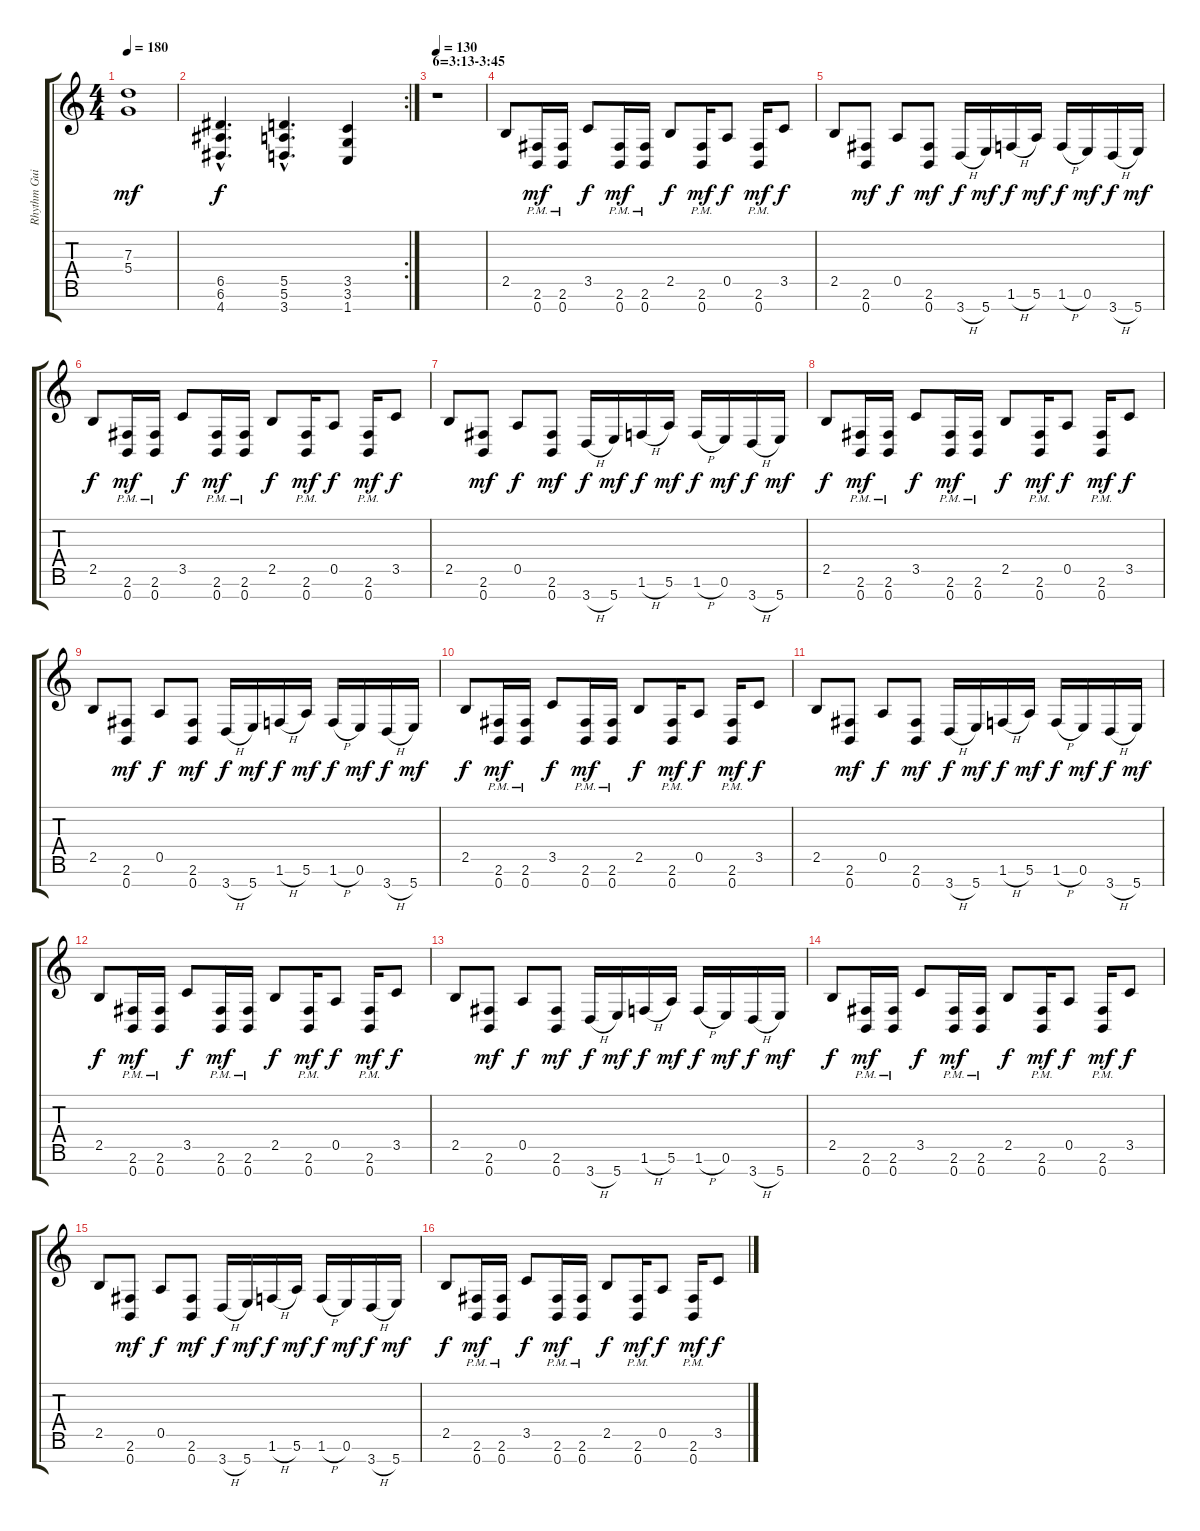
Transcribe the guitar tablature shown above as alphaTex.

\track ("Rhythm Guitar" "Rhythm Gui") {instrument distortionguitar}
\staff {score tabs}
\tuning (E4 B3 G3 D3 A2 E2 B1) {hide}
\ts (4 4)
\tempo 180
\clef g2
\ks c
(7.3 5.4).1{dy mf} |
\rc 2
(6.5{hac} 6.6{hac} 4.7{hac}).4{d dy f} (5.5{hac} 5.6{hac} 3.7{hac}).4{d} (3.5 3.6 1.7).4 |
\section ("" "6=3:13-3:45")
\tempo 130
r.1 |
2.5.8 (2.6{pm} 0.7{pm}).16{dy mf} (2.6{pm} 0.7{pm}).16 3.5.8{dy f} (2.6{pm} 0.7{pm}).16{dy mf} (2.6{pm} 0.7{pm}).16 2.5.8{dy f} (2.6{pm} 0.7{pm}).16{dy mf} 0.5.8{dy f} (2.6{pm} 0.7{pm}).16{dy mf} 3.5.8{dy f} |
2.5.8 (2.6 0.7).8{dy mf} 0.5.8{dy f} (2.6 0.7).8{dy mf} 3.7{h}.16{dy f} 5.7.16{dy mf} 1.6{h}.16{dy f} 5.6.16{dy mf} 1.6{h}.16{dy f} 0.6.16{dy mf} 3.7{h}.16{dy f} 5.7.16{dy mf} |
2.5.8{dy f} (2.6{pm} 0.7{pm}).16{dy mf} (2.6{pm} 0.7{pm}).16 3.5.8{dy f} (2.6{pm} 0.7{pm}).16{dy mf} (2.6{pm} 0.7{pm}).16 2.5.8{dy f} (2.6{pm} 0.7{pm}).16{dy mf} 0.5.8{dy f} (2.6{pm} 0.7{pm}).16{dy mf} 3.5.8{dy f} |
2.5.8 (2.6 0.7).8{dy mf} 0.5.8{dy f} (2.6 0.7).8{dy mf} 3.7{h}.16{dy f} 5.7.16{dy mf} 1.6{h}.16{dy f} 5.6.16{dy mf} 1.6{h}.16{dy f} 0.6.16{dy mf} 3.7{h}.16{dy f} 5.7.16{dy mf} |
2.5.8{dy f} (2.6{pm} 0.7{pm}).16{dy mf} (2.6{pm} 0.7{pm}).16 3.5.8{dy f} (2.6{pm} 0.7{pm}).16{dy mf} (2.6{pm} 0.7{pm}).16 2.5.8{dy f} (2.6{pm} 0.7{pm}).16{dy mf} 0.5.8{dy f} (2.6{pm} 0.7{pm}).16{dy mf} 3.5.8{dy f} |
2.5.8 (2.6 0.7).8{dy mf} 0.5.8{dy f} (2.6 0.7).8{dy mf} 3.7{h}.16{dy f} 5.7.16{dy mf} 1.6{h}.16{dy f} 5.6.16{dy mf} 1.6{h}.16{dy f} 0.6.16{dy mf} 3.7{h}.16{dy f} 5.7.16{dy mf} |
2.5.8{dy f} (2.6{pm} 0.7{pm}).16{dy mf} (2.6{pm} 0.7{pm}).16 3.5.8{dy f} (2.6{pm} 0.7{pm}).16{dy mf} (2.6{pm} 0.7{pm}).16 2.5.8{dy f} (2.6{pm} 0.7{pm}).16{dy mf} 0.5.8{dy f} (2.6{pm} 0.7{pm}).16{dy mf} 3.5.8{dy f} |
2.5.8 (2.6 0.7).8{dy mf} 0.5.8{dy f} (2.6 0.7).8{dy mf} 3.7{h}.16{dy f} 5.7.16{dy mf} 1.6{h}.16{dy f} 5.6.16{dy mf} 1.6{h}.16{dy f} 0.6.16{dy mf} 3.7{h}.16{dy f} 5.7.16{dy mf} |
2.5.8{dy f} (2.6{pm} 0.7{pm}).16{dy mf} (2.6{pm} 0.7{pm}).16 3.5.8{dy f} (2.6{pm} 0.7{pm}).16{dy mf} (2.6{pm} 0.7{pm}).16 2.5.8{dy f} (2.6{pm} 0.7{pm}).16{dy mf} 0.5.8{dy f} (2.6{pm} 0.7{pm}).16{dy mf} 3.5.8{dy f} |
2.5.8 (2.6 0.7).8{dy mf} 0.5.8{dy f} (2.6 0.7).8{dy mf} 3.7{h}.16{dy f} 5.7.16{dy mf} 1.6{h}.16{dy f} 5.6.16{dy mf} 1.6{h}.16{dy f} 0.6.16{dy mf} 3.7{h}.16{dy f} 5.7.16{dy mf} |
2.5.8{dy f} (2.6{pm} 0.7{pm}).16{dy mf} (2.6{pm} 0.7{pm}).16 3.5.8{dy f} (2.6{pm} 0.7{pm}).16{dy mf} (2.6{pm} 0.7{pm}).16 2.5.8{dy f} (2.6{pm} 0.7{pm}).16{dy mf} 0.5.8{dy f} (2.6{pm} 0.7{pm}).16{dy mf} 3.5.8{dy f} |
2.5.8 (2.6 0.7).8{dy mf} 0.5.8{dy f} (2.6 0.7).8{dy mf} 3.7{h}.16{dy f} 5.7.16{dy mf} 1.6{h}.16{dy f} 5.6.16{dy mf} 1.6{h}.16{dy f} 0.6.16{dy mf} 3.7{h}.16{dy f} 5.7.16{dy mf} |
2.5.8{dy f} (2.6{pm} 0.7{pm}).16{dy mf} (2.6{pm} 0.7{pm}).16 3.5.8{dy f} (2.6{pm} 0.7{pm}).16{dy mf} (2.6{pm} 0.7{pm}).16 2.5.8{dy f} (2.6{pm} 0.7{pm}).16{dy mf} 0.5.8{dy f} (2.6{pm} 0.7{pm}).16{dy mf} 3.5.8{dy f}
